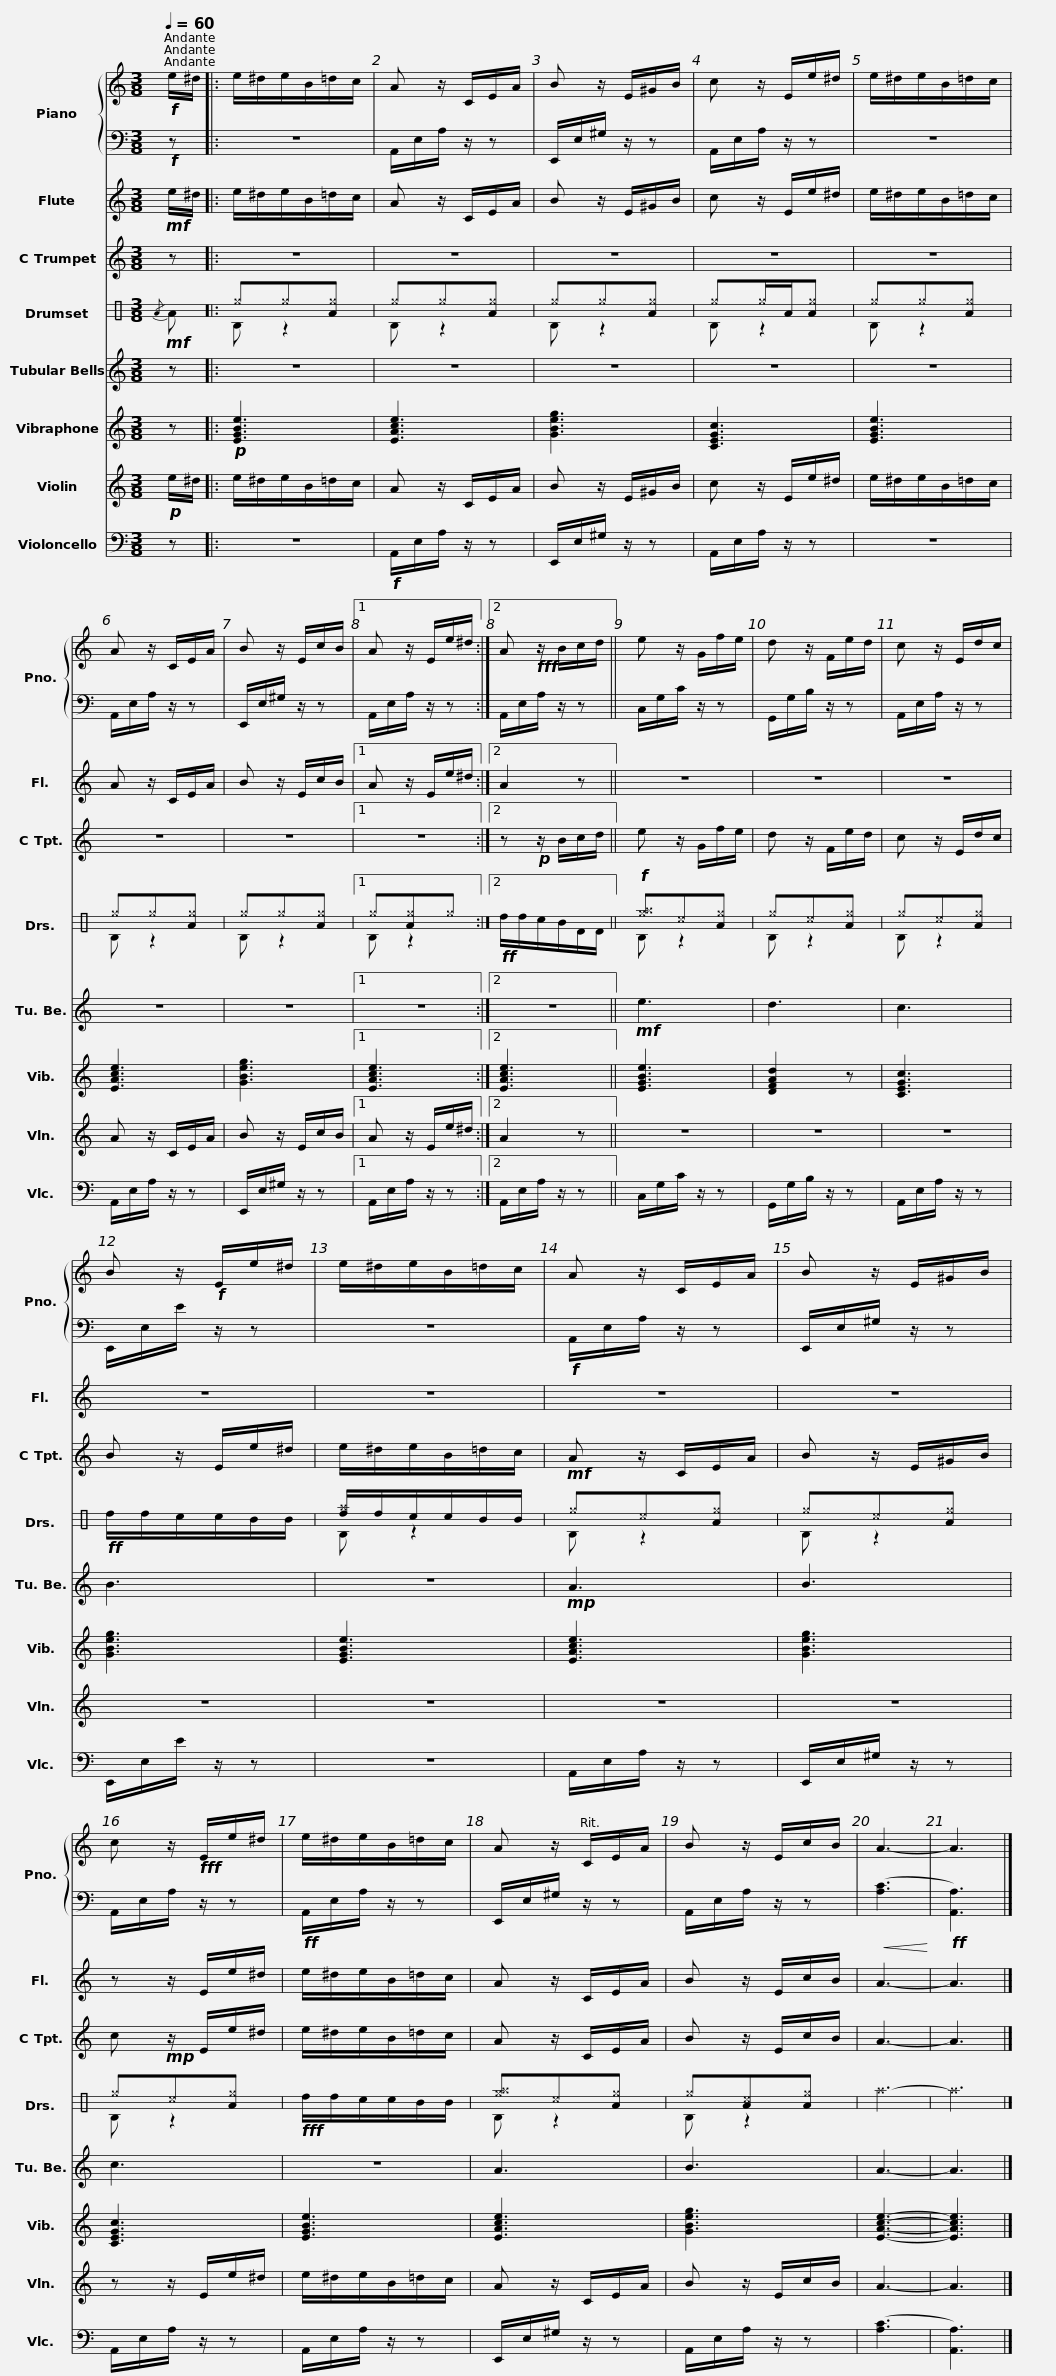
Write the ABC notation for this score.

X:1
%%score { 1 | 2 } 3 4 ( 5 6 ) 7 8 9 10
L:1/8
Q:1/4=60
M:3/8
I:linebreak $
K:C
V:1 treble
V:2 bass
V:3 treble
V:4 treble
V:5 perc stafflines=3
K:none
V:6 perc stafflines="3 "
K:none
V:7 treble
V:8 treble
V:9 treble
V:10 bass
V:1
!f! e/^d/ |: e/^d/e/B/=d/c/ | A z/ C/E/A/ | B z/ E/^G/B/ | c z/ E/e/^d/ |$ %5
 e/^d/e/B/=d/c/ | A z/ C/E/A/ | B z/ E/c/B/ |1 A z/ E/e/^d/ :|2 A!fff! z/ B/c/d/ ||$ %10
 e z/ G/f/e/ | d z/ F/e/d/ | c z/ E/d/c/ | B z/!f! E/e/^d/ | e/^d/e/B/=d/c/ |$ %15
 A z/ C/E/A/ | B z/ E/^G/B/ | c z/!fff! E/e/^d/ | e/^d/e/B/=d/c/ | A z/ C/E/A/ |$ %20
 B z/ E/c/B/ | A3- | A3 |] %23
V:2
!f! z |: z3 | A,,/E,/A,/ z/ z | E,,/E,/^G,/ z/ z | A,,/E,/A,/ z/ z |$ %5
 z3 | A,,/E,/A,/ z/ z | E,,/E,/^G,/ z/ z |1 A,,/E,/A,/ z/ z :|2 A,,/E,/A,/ z/ z ||$ %10
 C,/G,/C/ z/ z | G,,/G,/B,/ z/ z | A,,/E,/A,/ z/ z | E,,/E,/E/ z/ z | z3 |$ %15
!f! A,,/E,/A,/ z/ z | E,,/E,/^G,/ z/ z | A,,/E,/A,/ z/ z |!ff! A,,/E,/A,/ z/ z | E,,/E,/^G,/ z/ z |$ %20
 A,,/E,/A,/ z/ z |!<(! ([A,C]3!<)! |!ff! [A,,A,]3) |] %23
V:3
!mf! e/^d/ |: e/^d/e/B/=d/c/ | A z/ C/E/A/ | B z/ E/^G/B/ | c z/ E/e/^d/ |$ %5
 e/^d/e/B/=d/c/ | A z/ C/E/A/ | B z/ E/c/B/ |1 A z/ E/e/^d/ :|2 A2 z ||$ %10
 z3 | z3 | z3 | z3 | z3 |$ %15
 z3 | z3 | z z/ E/e/^d/ | e/^d/e/B/=d/c/ | A z/ C/E/A/ |$ %20
 B z/ E/c/B/ | A3- | A3 |] %23
V:4
 z |: z3 | z3 | z3 | z3 |$ %5
 z3 | z3 | z3 |1 z3 :|2 z!p! z/ B/c/d/ ||$ %10
 e z/ G/f/e/ | d z/ F/e/d/ | c z/ E/d/c/ | B z/ E/e/^d/ | e/^d/e/B/=d/c/ |$ %15
 A z/ C/E/A/ | B z/ E/^G/B/ | c!mp! z/ E/e/^d/ | e/^d/e/B/=d/c/ | A z/ C/E/A/ |$ %20
 B z/ E/c/B/ | A3- | A3 |] %23
V:5
!mf!{/A} A |: ^e^e[A^e] | ^e^e[A^e] | ^e^e[A^e] | ^e^e/A/[A^e] |$ %5
 ^e^e[A^e] | ^e^e[A^e] | ^e^e[A^e] |1 ^e[A^e]^e :|2!ff! d/d/c/B/F/F/ ||$ %10
!f! [^e^f]^c[A^e] | ^e^c[A^e] | ^e^c[A^e] |!ff! d/d/c/c/B/B/ | [d^f]/d/c/c/B/B/ |$ %15
!mf! ^e^c[A^e] | ^e^c[A^e] | ^e^c[A^e] |!fff! d/d/c/c/B/B/ | [^e^f]^c[A^e] |$ %20
 ^e[A^c][A^e] | ^f3- | ^f3 |] %23
V:6
 x |: D z2 | D z2 | D z2 | D z2 |$ %5
 D z2 | D z2 | D z2 |1 D z2 :|2 x3 ||$ %10
 D z2 | D z2 | D z2 | x3 | D z2 |$ %15
 D z2 | D z2 | D z2 | x3 | D z2 |$ %20
 D z2 | x3 | x3 |] %23
V:7
 z |: z3 | z3 | z3 | z3 |$ %5
 z3 | z3 | z3 |1 z3 :|2 z3 ||$ %10
!mf! e3 | d3 | c3 | B3 | z3 |$ %15
!mp! A3 | B3 | c3 | z3 | A3 |$ %20
 B3 | A3- | A3 |] %23
V:8
 z |:!p! [EGBe]3 | [EAce]3 | [GBeg]3 | [CEGc]3 |$ %5
 [EGBe]3 | [EAce]3 | [GBeg]3 |1 [EAce]3 :|2 [EAce]3 ||$ %10
 [EGBe]3 | [DFAd]2 z | [CEGc]3 | [GBeg]3 | [EGBe]3 |$ %15
 [EAce]3 | [GBeg]3 | [CEGc]3 | [EGBe]3 | [EAce]3 |$ %20
 [GBeg]3 | [EAce]3- | [EAce]3 |] %23
V:9
!p! e/^d/ |: e/^d/e/B/=d/c/ | A z/ C/E/A/ | B z/ E/^G/B/ | c z/ E/e/^d/ |$ %5
 e/^d/e/B/=d/c/ | A z/ C/E/A/ | B z/ E/c/B/ |1 A z/ E/e/^d/ :|2 A2 z ||$ %10
 z3 | z3 | z3 | z3 | z3 |$ %15
 z3 | z3 | z z/ E/e/^d/ | e/^d/e/B/=d/c/ | A z/ C/E/A/ |$ %20
 B z/ E/c/B/ | A3- | A3 |] %23
V:10
 z |: z3 |!f! A,,/E,/A,/ z/ z | E,,/E,/^G,/ z/ z | A,,/E,/A,/ z/ z |$ %5
 z3 | A,,/E,/A,/ z/ z | E,,/E,/^G,/ z/ z |1 A,,/E,/A,/ z/ z :|2 A,,/E,/A,/ z/ z ||$ %10
 C,/G,/C/ z/ z | G,,/G,/B,/ z/ z | A,,/E,/A,/ z/ z | E,,/E,/E/ z/ z | z3 |$ %15
 A,,/E,/A,/ z/ z | E,,/E,/^G,/ z/ z | A,,/E,/A,/ z/ z | A,,/E,/A,/ z/ z | E,,/E,/^G,/ z/ z |$ %20
 A,,/E,/A,/ z/ z | ([A,C]3 | [A,,A,]3) |] %23
